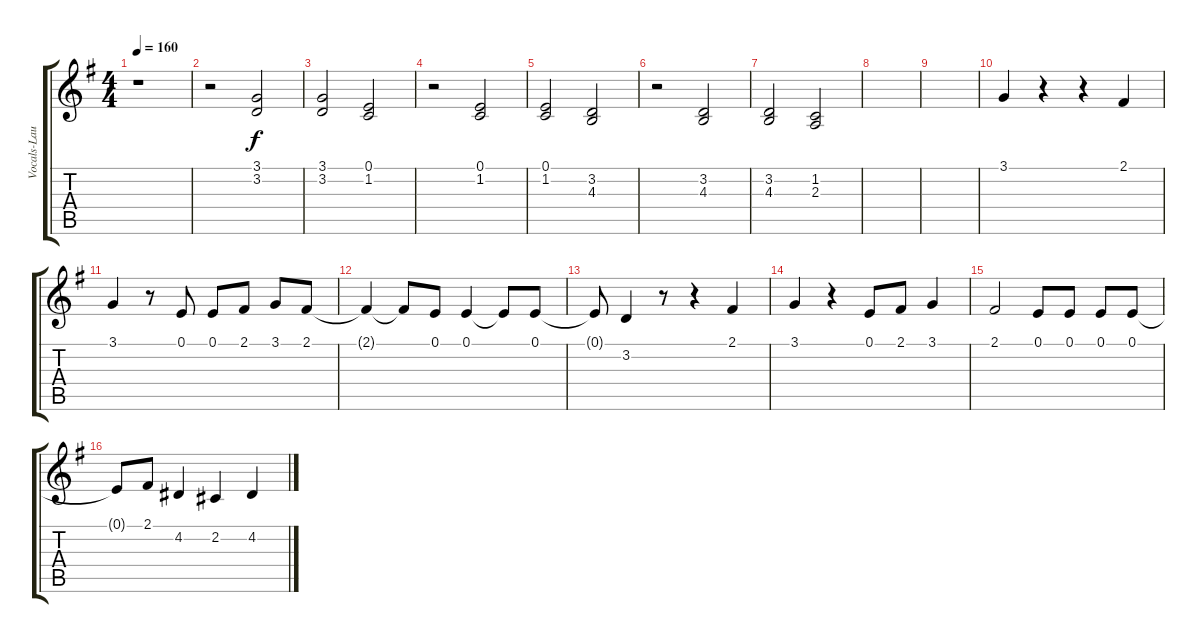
\track ("Vocals-Lauri" "Vocals-Lau") {instrument brightacousticpiano}
\staff {score tabs}
\tuning (E4 B3 G3 D3 A2 E2) {hide}
\ts (4 4)
\tempo 160
\clef g2
\ks g
r.1{dy f} |
r.2 (3.1 3.2).2 |
(3.1 3.2).2 (0.1 1.2).2 |
r.2 (0.1 1.2).2 |
(0.1 1.2).2 (3.2 4.3).2 |
r.2 (3.2 4.3).2 |
(3.2 4.3).2 (1.2 2.3).2 |
|
|
3.1.4 r.4 r.4 2.1.4 |
3.1.4 r.8 0.1.8 0.1.8 2.1.8 3.1.8 2.1.8 |
2.1{t}.4 2.1{t}.8 0.1.8 0.1.4 0.1{t}.8 0.1.8 |
0.1{t}.8 3.2.4 r.8 r.4 2.1.4 |
3.1.4 r.4 0.1.8 2.1.8 3.1.4 |
2.1.2 0.1.8 0.1.8 0.1.8 0.1.8 |
0.1{t}.8 2.1.8 4.2.4 2.2.4 4.2.4
